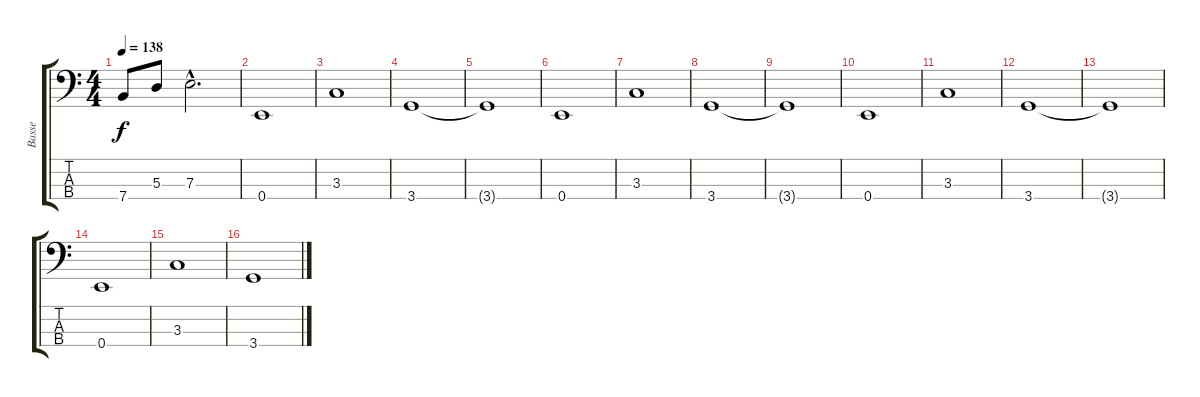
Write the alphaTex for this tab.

\track ("Basse" "Basse") {instrument electricbassfinger}
\staff {score tabs}
\tuning (G2 D2 A1 E1) {hide}
\ts (4 4)
\tempo 138
\clef f4
\ks c
7.4{t}.8{dy f} 5.3.8 7.3{hac}.2{d} |
0.4.1 |
3.3.1 |
3.4.1 |
3.4{t}.1 |
0.4.1 |
3.3.1 |
3.4.1 |
3.4{t}.1 |
0.4.1 |
3.3.1 |
3.4.1 |
3.4{t}.1 |
0.4.1 |
3.3.1 |
3.4.1
